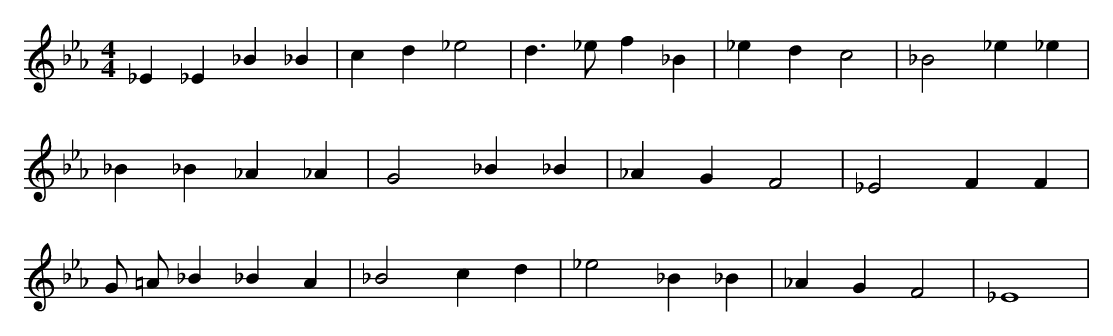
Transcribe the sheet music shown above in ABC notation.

X:1
M:4/4
L:1/8
K:Eb
_E2 _E2 _B2 _B2 | c2 d2 _e4 | d3 _e f2 _B2 | _e2 d2 c4 | _B4 _e2 _e2 | _B2 _B2 _A2 _A2 | G4 _B2 _B2 | _A2 G2 F4 | _E4 F2 F2 | G =A _B2 _B2 A2 | _B4 c2 d2 | _e4 _B2 _B2 | _A2 G2 F4 | _E8 |
